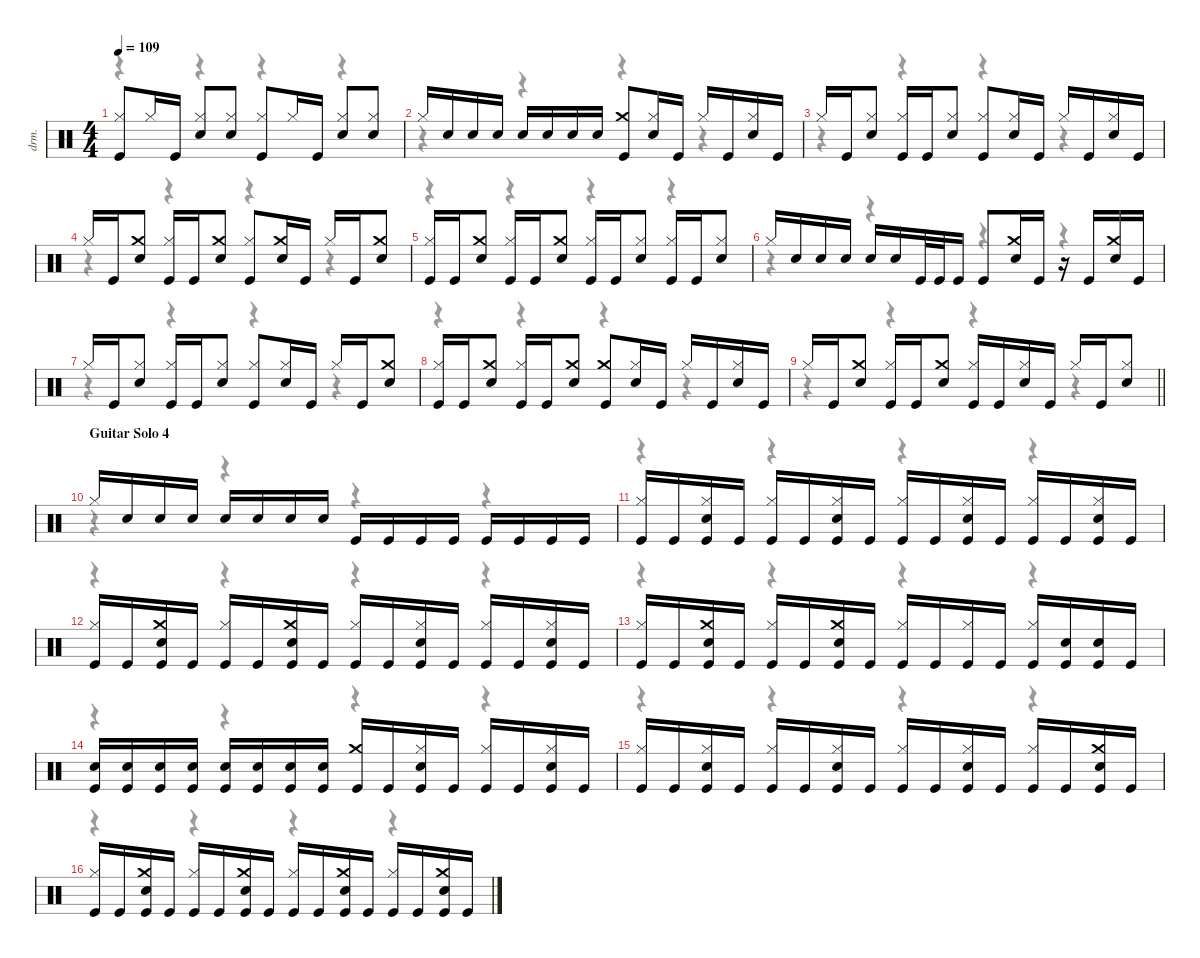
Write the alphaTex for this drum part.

\defaultSystemsLayout 4
\hideDynamics
\bracketExtendMode nobrackets
\otherSystemsTrackNameOrientation horizontal
\track ("Lars Ulrich" "drm.") {instrument percussion}
\staff {score}
\articulation defaults
\voice
\ts (4 4)
\tempo 109
\clef neutral
\ks c
("Hi-Hat (closed)" "Kick (hit)").8{dy f beam Up} "Hi-Hat (closed)".16{beam Up} "Kick (hit)".16{beam Up} ("Snare (hit) 2" "Hi-Hat (closed)").8{beam Up} ("Snare (hit) 2" "Hi-Hat (closed)").8{beam Up} ("Hi-Hat (closed)" "Kick (hit)").8{beam Up} "Hi-Hat (closed)".16{beam Up} "Kick (hit)".16{beam Up} ("Snare (hit) 2" "Hi-Hat (closed)").8{beam Up} ("Snare (hit) 2" "Hi-Hat (closed)").8{beam Up} |
"Hi-Hat (closed)".16{beam Up} "Snare (hit) 2".16{beam Up} "Snare (hit) 2".16{beam Up} "Snare (hit) 2".16{beam Up} "Snare (hit) 2".16{beam Up} "Snare (hit) 2".16{beam Up} "Snare (hit) 2".16{beam Up} "Snare (hit) 2".16{beam Up} ("Crash medium (hit)" "Kick (hit)").8{beam Up} ("Snare (hit) 2" "Hi-Hat (closed)").16{beam Up} "Kick (hit)".16{beam Up} "Hi-Hat (closed)".16{beam Up} "Kick (hit)".16{beam Up} ("Snare (hit) 2" "Hi-Hat (closed)").16{beam Up} "Kick (hit)".16{beam Up} |
"Hi-Hat (closed)".16{beam Up} "Kick (hit)".16{beam Up} ("Snare (hit) 2" "Hi-Hat (closed)").8{beam Up} ("Kick (hit)" "Hi-Hat (closed)").16{beam Up} "Kick (hit)".16{beam Up} ("Snare (hit) 2" "Hi-Hat (closed)").8{beam Up} ("Kick (hit)" "Hi-Hat (closed)").8{beam Up} ("Snare (hit) 2" "Hi-Hat (closed)").16{beam Up} "Kick (hit)".16{beam Up} "Hi-Hat (closed)".16{beam Up} "Kick (hit)".16{beam Up} ("Snare (hit) 2" "Hi-Hat (closed)").16{beam Up} "Kick (hit)".16{beam Up} |
"Hi-Hat (closed)".16{beam Up} "Kick (hit)".16{beam Up} ("Snare (hit) 2" "Crash medium (hit)").8{beam Up} ("Hi-Hat (closed)" "Kick (hit)").16{beam Up} "Kick (hit)".16{beam Up} ("Crash medium (hit)" "Snare (hit) 2").8{beam Up} ("Hi-Hat (closed)" "Kick (hit)").8{beam Up} ("Crash medium (hit)" "Snare (hit) 2").16{beam Up} "Kick (hit)".16{beam Up} "Hi-Hat (closed)".16{beam Up} "Kick (hit)".16{beam Up} ("Snare (hit) 2" "Crash medium (hit)").8{beam Up} |
("Kick (hit)" "Hi-Hat (closed)").16{beam Up} "Kick (hit)".16{beam Up} ("Crash medium (hit)" "Snare (hit) 2").8{beam Up} ("Kick (hit)" "Hi-Hat (closed)").16{beam Up} "Kick (hit)".16{beam Up} ("Crash medium (hit)" "Snare (hit) 2").8{beam Up} ("Kick (hit)" "Hi-Hat (closed)").16{beam Up} "Kick (hit)".16{beam Up} ("Snare (hit) 2" "Hi-Hat (closed)").8{beam Up} ("Kick (hit)" "Hi-Hat (closed)").16{beam Up} "Kick (hit)".16{beam Up} ("Snare (hit) 2" "Hi-Hat (closed)").8{beam Up} |
"Hi-Hat (closed)".16{beam Up} "Snare (hit) 2".16{beam Up} "Snare (hit) 2".16{beam Up} "Snare (hit) 2".16{beam Up} "Snare (hit) 2".16{beam Up} "Snare (hit) 2".16{beam Up} "Kick (hit)".32{beam Up} "Kick (hit)".32{beam Up} "Kick (hit)".16{beam Up} "Kick (hit)".8{beam Up} ("Snare (hit) 2" "Crash medium (hit)").16{beam Up} "Kick (hit)".16{beam Up} r.16{beam Up} "Kick (hit)".16{beam Up} ("Crash medium (hit)" "Snare (hit) 2").16{beam Up} "Kick (hit)".16{beam Up} |
"Hi-Hat (closed)".16{beam Up} "Kick (hit)".16{beam Up} ("Snare (hit) 2" "Hi-Hat (closed)").8{beam Up} ("Kick (hit)" "Hi-Hat (closed)").16{beam Up} "Kick (hit)".16{beam Up} ("Snare (hit) 2" "Hi-Hat (closed)").8{beam Up} ("Kick (hit)" "Hi-Hat (closed)").8{beam Up} ("Snare (hit) 2" "Hi-Hat (closed)").16{beam Up} "Kick (hit)".16{beam Up} "Hi-Hat (closed)".16{beam Up} "Kick (hit)".16{beam Up} ("Crash medium (hit)" "Snare (hit) 2").8{beam Up} |
("Hi-Hat (closed)" "Kick (hit)").16{beam Up} "Kick (hit)".16{beam Up} ("Crash medium (hit)" "Snare (hit) 2").8{beam Up} ("Hi-Hat (closed)" "Kick (hit)").16{beam Up} "Kick (hit)".16{beam Up} ("Crash medium (hit)" "Snare (hit) 2").8{beam Up} ("Crash medium (hit)" "Kick (hit)").8{beam Up} ("Snare (hit) 2" "Hi-Hat (closed)").16{beam Up} "Kick (hit)".16{beam Up} "Hi-Hat (closed)".16{beam Up} "Kick (hit)".16{beam Up} ("Snare (hit) 2" "Hi-Hat (closed)").16{beam Up} "Kick (hit)".16{beam Up} |
\barLineRight lightlight "Hi-Hat (closed)".16{beam Up} "Kick (hit)".16{beam Up}
("Crash medium (hit)" "Snare (hit) 2").8{beam Up} ("Hi-Hat (closed)" "Kick (hit)").16{beam Up} "Kick (hit)".16{beam Up} ("Crash medium (hit)" "Snare (hit) 2").8{beam Up} ("Hi-Hat (closed)" "Kick (hit)").16{beam Up} "Kick (hit)".16{beam Up} ("Snare (hit) 2" "Hi-Hat (closed)").16{beam Up} "Kick (hit)".16{beam Up} "Hi-Hat (closed)".16{beam Up} "Kick (hit)".16{beam Up} ("Snare (hit) 2" "Hi-Hat (closed)").8{beam Up} |
\section ("" "Guitar Solo 4")
"Hi-Hat (closed)".16{beam Up} "Snare (hit) 2".16{beam Up} "Snare (hit) 2".16{beam Up} "Snare (hit) 2".16{beam Up} "Snare (hit) 2".16{beam Up} "Snare (hit) 2".16{beam Up} "Snare (hit) 2".16{beam Up} "Snare (hit) 2".16{beam Up} "Kick (hit)".16{beam Up} "Kick (hit)".16{beam Up} "Kick (hit)".16{beam Up} "Kick (hit)".16{beam Up} "Kick (hit)".16{beam Up} "Kick (hit)".16{beam Up} "Kick (hit)".16{beam Up} "Kick (hit)".16{beam Up} |
("Hi-Hat (closed)" "Kick (hit)").16{beam Up} "Kick (hit)".16{beam Up} ("Snare (hit) 2" "Hi-Hat (closed)" "Kick (hit)").16{beam Up} "Kick (hit)".16{beam Up} ("Hi-Hat (closed)" "Kick (hit)").16{beam Up} "Kick (hit)".16{beam Up} ("Snare (hit) 2" "Hi-Hat (closed)" "Kick (hit)").16{beam Up} "Kick (hit)".16{beam Up} ("Hi-Hat (closed)" "Kick (hit)").16{beam Up} "Kick (hit)".16{beam Up} ("Snare (hit) 2" "Hi-Hat (closed)" "Kick (hit)").16{beam Up} "Kick (hit)".16{beam Up} ("Hi-Hat (closed)" "Kick (hit)").16{beam Up} "Kick (hit)".16{beam Up} ("Snare (hit) 2" "Hi-Hat (closed)" "Kick (hit)").16{beam Up} "Kick (hit)".16{beam Up} |
("Hi-Hat (closed)" "Kick (hit)").16{beam Up} "Kick (hit)".16{beam Up} ("Crash medium (hit)" "Snare (hit) 2" "Kick (hit)").16{beam Up} "Kick (hit)".16{beam Up} ("Hi-Hat (closed)" "Kick (hit)").16{beam Up} "Kick (hit)".16{beam Up} ("Crash medium (hit)" "Snare (hit) 2" "Kick (hit)").16{beam Up} "Kick (hit)".16{beam Up} ("Hi-Hat (closed)" "Kick (hit)").16{beam Up} "Kick (hit)".16{beam Up} ("Snare (hit) 2" "Hi-Hat (closed)" "Kick (hit)").16{beam Up} "Kick (hit)".16{beam Up} ("Hi-Hat (closed)" "Kick (hit)").16{beam Up} "Kick (hit)".16{beam Up} ("Snare (hit) 2" "Hi-Hat (closed)" "Kick (hit)").16{beam Up} "Kick (hit)".16{beam Up} |
("Hi-Hat (closed)" "Kick (hit)").16{beam Up} "Kick (hit)".16{beam Up} ("Crash medium (hit)" "Snare (hit) 2" "Kick (hit)").16{beam Up} "Kick (hit)".16{beam Up} ("Hi-Hat (closed)" "Kick (hit)").16{beam Up} "Kick (hit)".16{beam Up} ("Crash medium (hit)" "Snare (hit) 2" "Kick (hit)").16{beam Up} "Kick (hit)".16{beam Up} ("Hi-Hat (closed)" "Kick (hit)").16{beam Up} "Kick (hit)".16{beam Up} ("Hi-Hat (closed)" "Kick (hit)").16{beam Up} "Kick (hit)".16{beam Up} ("Hi-Hat (closed)" "Kick (hit)").16{beam Up} ("Snare (hit) 2" "Kick (hit)").16{beam Up} ("Snare (hit) 2" "Kick (hit)").16{beam Up} "Kick (hit)".16{beam Up} |
("Snare (hit) 2" "Kick (hit)").16{beam Up} ("Snare (hit) 2" "Kick (hit)").16{beam Up} ("Snare (hit) 2" "Kick (hit)").16{beam Up} ("Snare (hit) 2" "Kick (hit)").16{beam Up} ("Snare (hit) 2" "Kick (hit)").16{beam Up} ("Snare (hit) 2" "Kick (hit)").16{beam Up} ("Snare (hit) 2" "Kick (hit)").16{beam Up} ("Snare (hit) 2" "Kick (hit)").16{beam Up} ("Crash medium (hit)" "Kick (hit)").16{beam Up} "Kick (hit)".16{beam Up} ("Snare (hit) 2" "Hi-Hat (closed)" "Kick (hit)").16{beam Up} "Kick (hit)".16{beam Up} ("Hi-Hat (closed)" "Kick (hit)").16{beam Up} "Kick (hit)".16{beam Up} ("Snare (hit) 2" "Hi-Hat (closed)" "Kick (hit)").16{beam Up} "Kick (hit)".16{beam Up} |
("Hi-Hat (closed)" "Kick (hit)").16{beam Up} "Kick (hit)".16{beam Up} ("Snare (hit) 2" "Hi-Hat (closed)" "Kick (hit)").16{beam Up} "Kick (hit)".16{beam Up} ("Hi-Hat (closed)" "Kick (hit)").16{beam Up} "Kick (hit)".16{beam Up} ("Snare (hit) 2" "Hi-Hat (closed)" "Kick (hit)").16{beam Up} "Kick (hit)".16{beam Up} ("Hi-Hat (closed)" "Kick (hit)").16{beam Up} "Kick (hit)".16{beam Up} ("Snare (hit) 2" "Hi-Hat (closed)" "Kick (hit)").16{beam Up} "Kick (hit)".16{beam Up} ("Hi-Hat (closed)" "Kick (hit)").16{beam Up} "Kick (hit)".16{beam Up} ("Crash medium (hit)" "Snare (hit) 2" "Kick (hit)").16{beam Up} "Kick (hit)".16{beam Up} |
("Hi-Hat (closed)" "Kick (hit)").16{beam Up} "Kick (hit)".16{beam Up} ("Crash medium (hit)" "Snare (hit) 2" "Kick (hit)").16{beam Up} "Kick (hit)".16{beam Up} ("Hi-Hat (closed)" "Kick (hit)").16{beam Up} "Kick (hit)".16{beam Up} ("Crash medium (hit)" "Snare (hit) 2" "Kick (hit)").16{beam Up} "Kick (hit)".16{beam Up} ("Hi-Hat (closed)" "Kick (hit)").16{beam Up} "Kick (hit)".16{beam Up} ("Crash medium (hit)" "Snare (hit) 2" "Kick (hit)").16{beam Up} "Kick (hit)".16{beam Up} ("Hi-Hat (closed)" "Kick (hit)").16{beam Up} "Kick (hit)".16{beam Up} ("Crash medium (hit)" "Snare (hit) 2" "Kick (hit)").16{beam Up} "Kick (hit)".16{beam Up}
\voice
\clef neutral
\ottava regular
\simile none
\ks c
r.4{dy mf beam Down} r.4{beam Down} r.4{beam Down} r.4{beam Down} |
r.4{beam Down} r.4{beam Down} r.4{beam Down} r.4{beam Down} |
r.4{beam Down} r.4{beam Down} r.4{beam Down} r.4{beam Down} |
r.4{beam Down} r.4{beam Down} r.4{beam Down} r.4{beam Down} |
r.4{beam Down} r.4{beam Down} r.4{beam Down} r.4{beam Down} |
r.4{beam Down} r.4{beam Down} r.4{beam Down} r.4{beam Down} |
r.4{beam Down} r.4{beam Down} r.4{beam Down} r.4{beam Down} |
r.4{beam Down} r.4{beam Down} r.4{beam Down} r.4{beam Down} |
\barLineRight lightlight
r.4{beam Down} r.4{beam Down} r.4{beam Down} r.4{beam Down} |
r.4{beam Down} r.4{beam Down} r.4{beam Down} r.4{beam Down} |
r.4{beam Down} r.4{beam Down} r.4{beam Down} r.4{beam Down} |
r.4{beam Down} r.4{beam Down} r.4{beam Down} r.4{beam Down} |
r.4{beam Down} r.4{beam Down} r.4{beam Down} r.4{beam Down} |
r.4{beam Down} r.4{beam Down} r.4{beam Down} r.4{beam Down} |
r.4{beam Down} r.4{beam Down} r.4{beam Down} r.4{beam Down} |
r.4{beam Down} r.4{beam Down} r.4{beam Down} r.4{beam Down}
